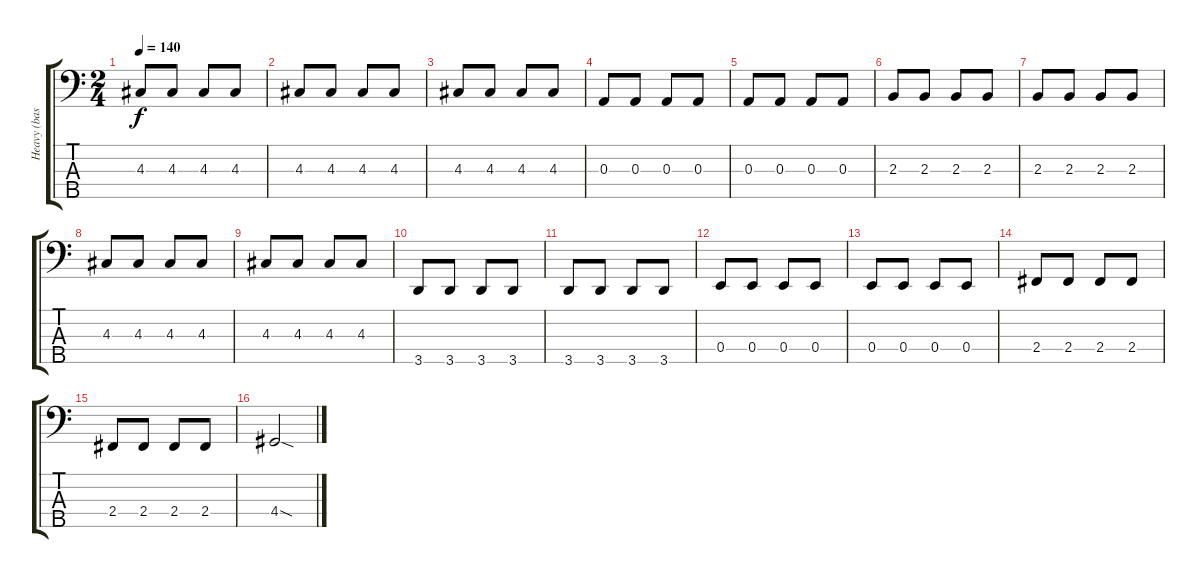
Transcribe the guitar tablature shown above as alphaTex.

\track ("Heavy (base)" "Heavy (bas") {instrument slapbass1}
\staff {score tabs}
\tuning (G2 D2 A1 E1 B0) {hide}
\ts (2 4)
\tempo 140
\clef f4
\ks c
4.3.8{dy f} 4.3.8 4.3.8 4.3.8 |
4.3.8 4.3.8 4.3.8 4.3.8 |
4.3.8 4.3.8 4.3.8 4.3.8 |
0.3.8 0.3.8 0.3.8 0.3.8 |
0.3.8 0.3.8 0.3.8 0.3.8 |
2.3.8 2.3.8 2.3.8 2.3.8 |
2.3.8 2.3.8 2.3.8 2.3.8 |
4.3.8 4.3.8 4.3.8 4.3.8 |
4.3.8 4.3.8 4.3.8 4.3.8 |
3.5.8 3.5.8 3.5.8 3.5.8 |
3.5.8 3.5.8 3.5.8 3.5.8 |
0.4.8 0.4.8 0.4.8 0.4.8 |
0.4.8 0.4.8 0.4.8 0.4.8 |
2.4.8 2.4.8 2.4.8 2.4.8 |
2.4.8 2.4.8 2.4.8 2.4.8 |
4.4{sod}.2
